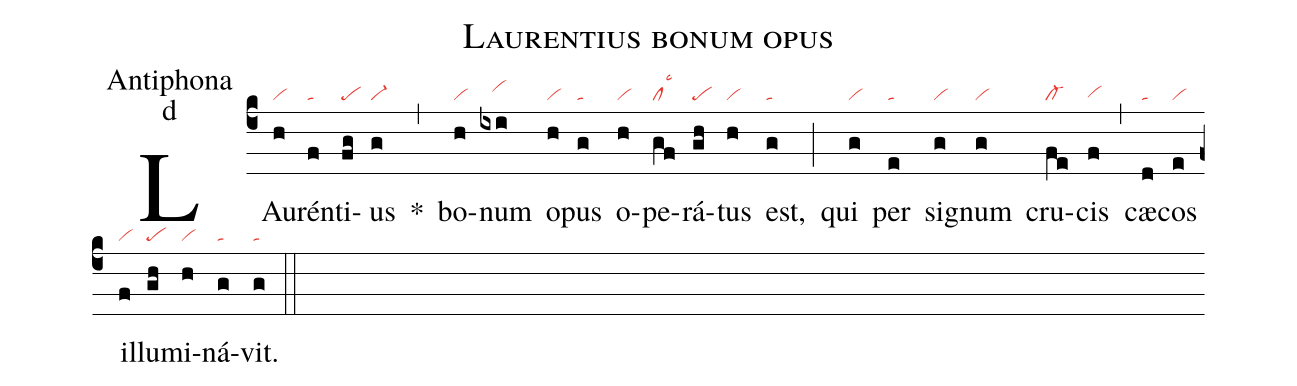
name:Laurentius bonum opus;
office-part:Antiphona;
mode:d;
nabc-lines:1;
%%
(c4)
LAu(h|vi)rén(f|ta)ti(fg|pe)us(g|vi-) *(,)
bo(h|vi)num(ixi|///vihi) o(h|vi)pus(g|ta) o(h|vi)pe(gf|cllsc3)rá(gh|pe)tus(h|vi) est,(g|ta) (;)
qui(g|vi) per(e|ta) si(g|vi)gnum(g|vi) cru(fe|cl-)cis(f|vihg) (,)
cæ(d|ta)cos(e|vi) il(f|vi)lu(gh|pe)mi(h|vi)ná(g|ta)vit.(g|ta) (::)
